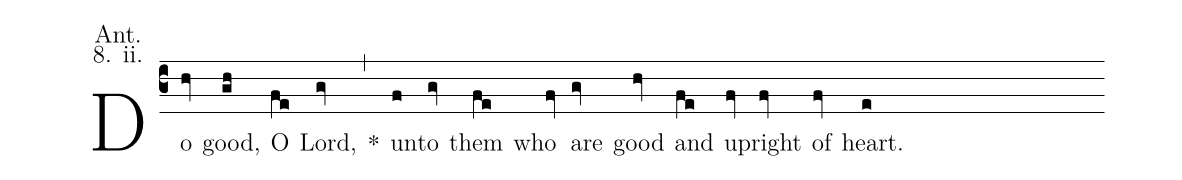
annotation: Ant.;
annotation: 8. ii.;
%%
(c3) Do(hv) good,(gh) O(fe) Lord,(gv) <sp>*</sp>(,) un(f)to(gv) them(fe) who(fv) are(gv) good(hv) and(fe) up(fv)right(fv) of(fv) heart.(e)
